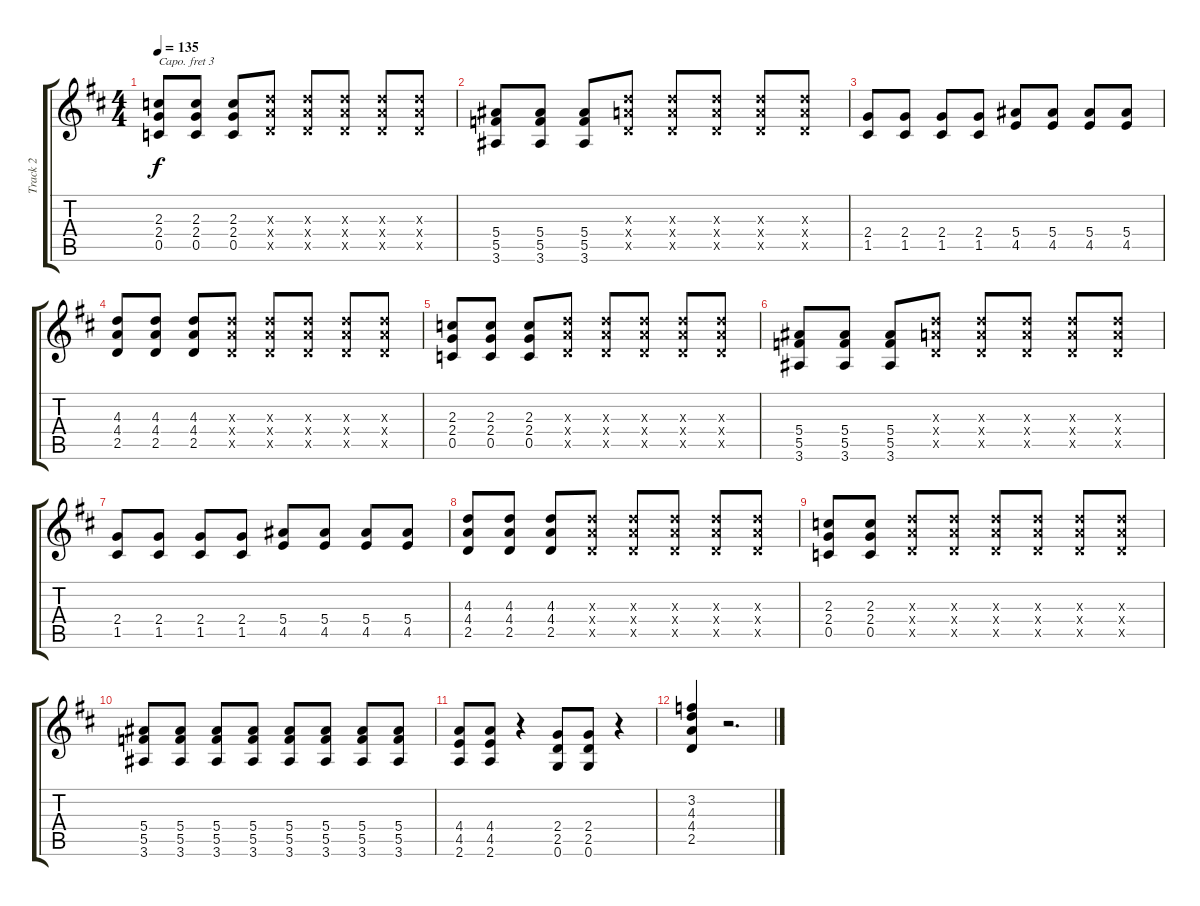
\track ("Track 2" "Track 2") {instrument acousticguitarsteel}
\staff {score tabs}
\capo 3
\tuning (E4 B3 G3 D3 A2 E2) {hide}
\ts (4 4)
\tempo 135
\clef g2
\ks d
(2.3 2.4 0.5).8{dy f} (2.3 2.4 0.5).8 (2.3 2.4 0.5).8 (4.3{x} 4.4{x} 2.5{x}).8 (4.3{x} 4.4{x} 2.5{x}).8 (4.3{x} 4.4{x} 2.5{x}).8 (4.3{x} 4.4{x} 2.5{x}).8 (4.3{x} 4.4{x} 2.5{x}).8 |
(5.4 5.5 3.6).8 (5.4 5.5 3.6).8 (5.4 5.5 3.6).8 (4.3{x} 4.4{x} 2.5{x}).8 (4.3{x} 4.4{x} 2.5{x}).8 (4.3{x} 4.4{x} 2.5{x}).8 (4.3{x} 4.4{x} 2.5{x}).8 (4.3{x} 4.4{x} 2.5{x}).8 |
(2.4 1.5).8 (2.4 1.5).8 (2.4 1.5).8 (2.4 1.5).8 (5.4 4.5).8 (5.4 4.5).8 (5.4 4.5).8 (5.4 4.5).8 |
(4.3 4.4 2.5).8 (4.3 4.4 2.5).8 (4.3 4.4 2.5).8 (4.3{x} 4.4{x} 2.5{x}).8 (4.3{x} 4.4{x} 2.5{x}).8 (4.3{x} 4.4{x} 2.5{x}).8 (4.3{x} 4.4{x} 2.5{x}).8 (4.3{x} 4.4{x} 2.5{x}).8 |
(2.3 2.4 0.5).8 (2.3 2.4 0.5).8 (2.3 2.4 0.5).8 (4.3{x} 4.4{x} 2.5{x}).8 (4.3{x} 4.4{x} 2.5{x}).8 (4.3{x} 4.4{x} 2.5{x}).8 (4.3{x} 4.4{x} 2.5{x}).8 (4.3{x} 4.4{x} 2.5{x}).8 |
(5.4 5.5 3.6).8 (5.4 5.5 3.6).8 (5.4 5.5 3.6).8 (4.3{x} 4.4{x} 2.5{x}).8 (4.3{x} 4.4{x} 2.5{x}).8 (4.3{x} 4.4{x} 2.5{x}).8 (4.3{x} 4.4{x} 2.5{x}).8 (4.3{x} 4.4{x} 2.5{x}).8 |
(2.4 1.5).8 (2.4 1.5).8 (2.4 1.5).8 (2.4 1.5).8 (5.4 4.5).8 (5.4 4.5).8 (5.4 4.5).8 (5.4 4.5).8 |
(4.3 4.4 2.5).8 (4.3 4.4 2.5).8 (4.3 4.4 2.5).8 (4.3{x} 4.4{x} 2.5{x}).8 (4.3{x} 4.4{x} 2.5{x}).8 (4.3{x} 4.4{x} 2.5{x}).8 (4.3{x} 4.4{x} 2.5{x}).8 (4.3{x} 4.4{x} 2.5{x}).8 |
(2.3 2.4 0.5).8 (2.3 2.4 0.5).8 (4.3{x} 4.4{x} 2.5{x}).8 (4.3{x} 4.4{x} 2.5{x}).8 (4.3{x} 4.4{x} 2.5{x}).8 (4.3{x} 4.4{x} 2.5{x}).8 (4.3{x} 4.4{x} 2.5{x}).8 (4.3{x} 4.4{x} 2.5{x}).8 |
(5.4 5.5 3.6).8 (5.4 5.5 3.6).8 (5.4 5.5 3.6).8 (5.4 5.5 3.6).8 (5.4 5.5 3.6).8 (5.4 5.5 3.6).8 (5.4 5.5 3.6).8 (5.4 5.5 3.6).8 |
(4.4 4.5 2.6).8 (4.4 4.5 2.6).8 r.4 (2.4 2.5 0.6).8 (2.4 2.5 0.6).8 r.4 |
(3.2 4.3 4.4 2.5).4 r.2{d}
